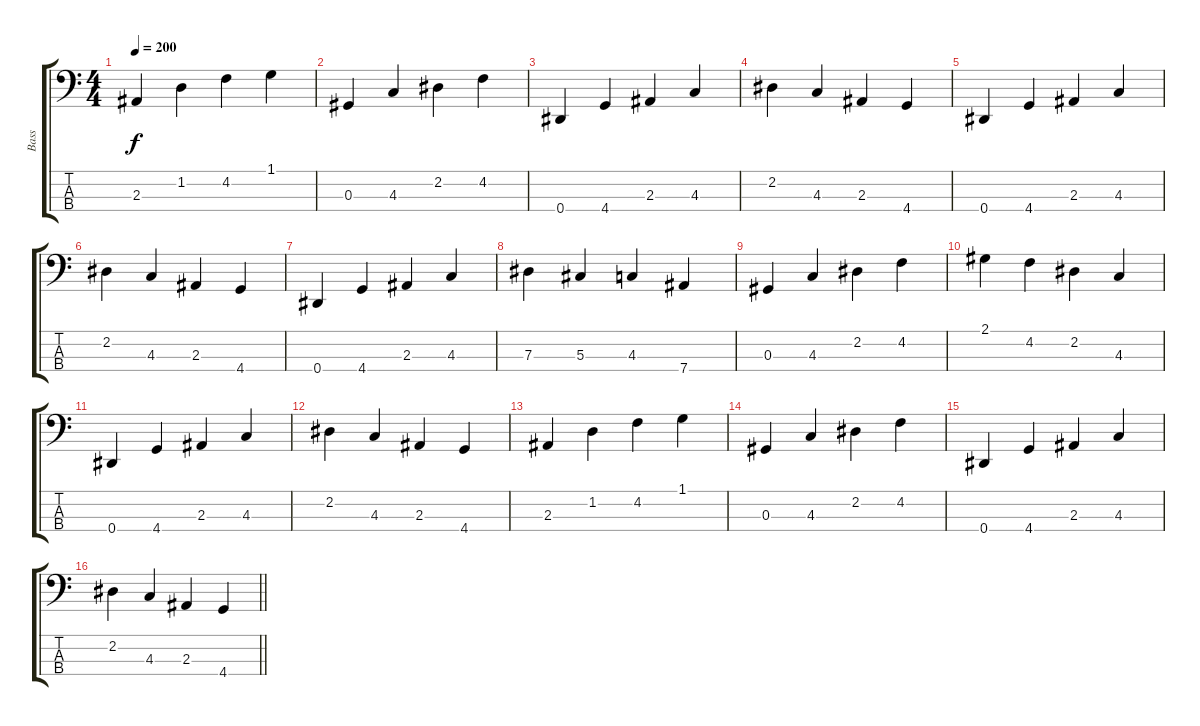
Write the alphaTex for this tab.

\track ("Bass" "Bass") {instrument electricbasspick}
\staff {score tabs}
\tuning (Gb2 Db2 Ab1 Eb1) {hide}
\ts (4 4)
\tempo 200
\clef f4
\ks c
2.3.4{dy f} 1.2.4 4.2.4 1.1.4 |
0.3.4 4.3.4 2.2.4 4.2.4 |
0.4.4 4.4.4 2.3.4 4.3.4 |
2.2.4 4.3.4 2.3.4 4.4.4 |
0.4.4 4.4.4 2.3.4 4.3.4 |
2.2.4 4.3.4 2.3.4 4.4.4 |
0.4.4 4.4.4 2.3.4 4.3.4 |
7.3.4 5.3.4 4.3.4 7.4.4 |
0.3.4 4.3.4 2.2.4 4.2.4 |
2.1.4 4.2.4 2.2.4 4.3.4 |
0.4.4 4.4.4 2.3.4 4.3.4 |
2.2.4 4.3.4 2.3.4 4.4.4 |
2.3.4 1.2.4 4.2.4 1.1.4 |
0.3.4 4.3.4 2.2.4 4.2.4 |
0.4.4 4.4.4 2.3.4 4.3.4 |
\barLineRight lightlight
2.2.4 4.3.4 2.3.4 4.4.4
